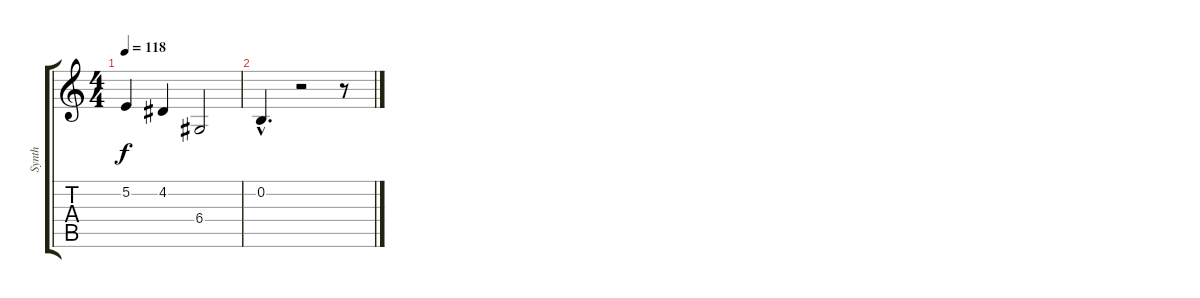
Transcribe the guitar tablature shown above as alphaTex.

\track ("Synth" "Synth") {instrument stringensemble1}
\staff {score tabs}
\tuning (E4 B3 G3 D3 A2 E2) {hide}
\ts (4 4)
\tempo 118
\clef g2
\ks c
5.2.4{dy f instrument stringensemble1} 4.2.4 6.4.2 |
0.2{hac}.4{d} r.2 r.8
